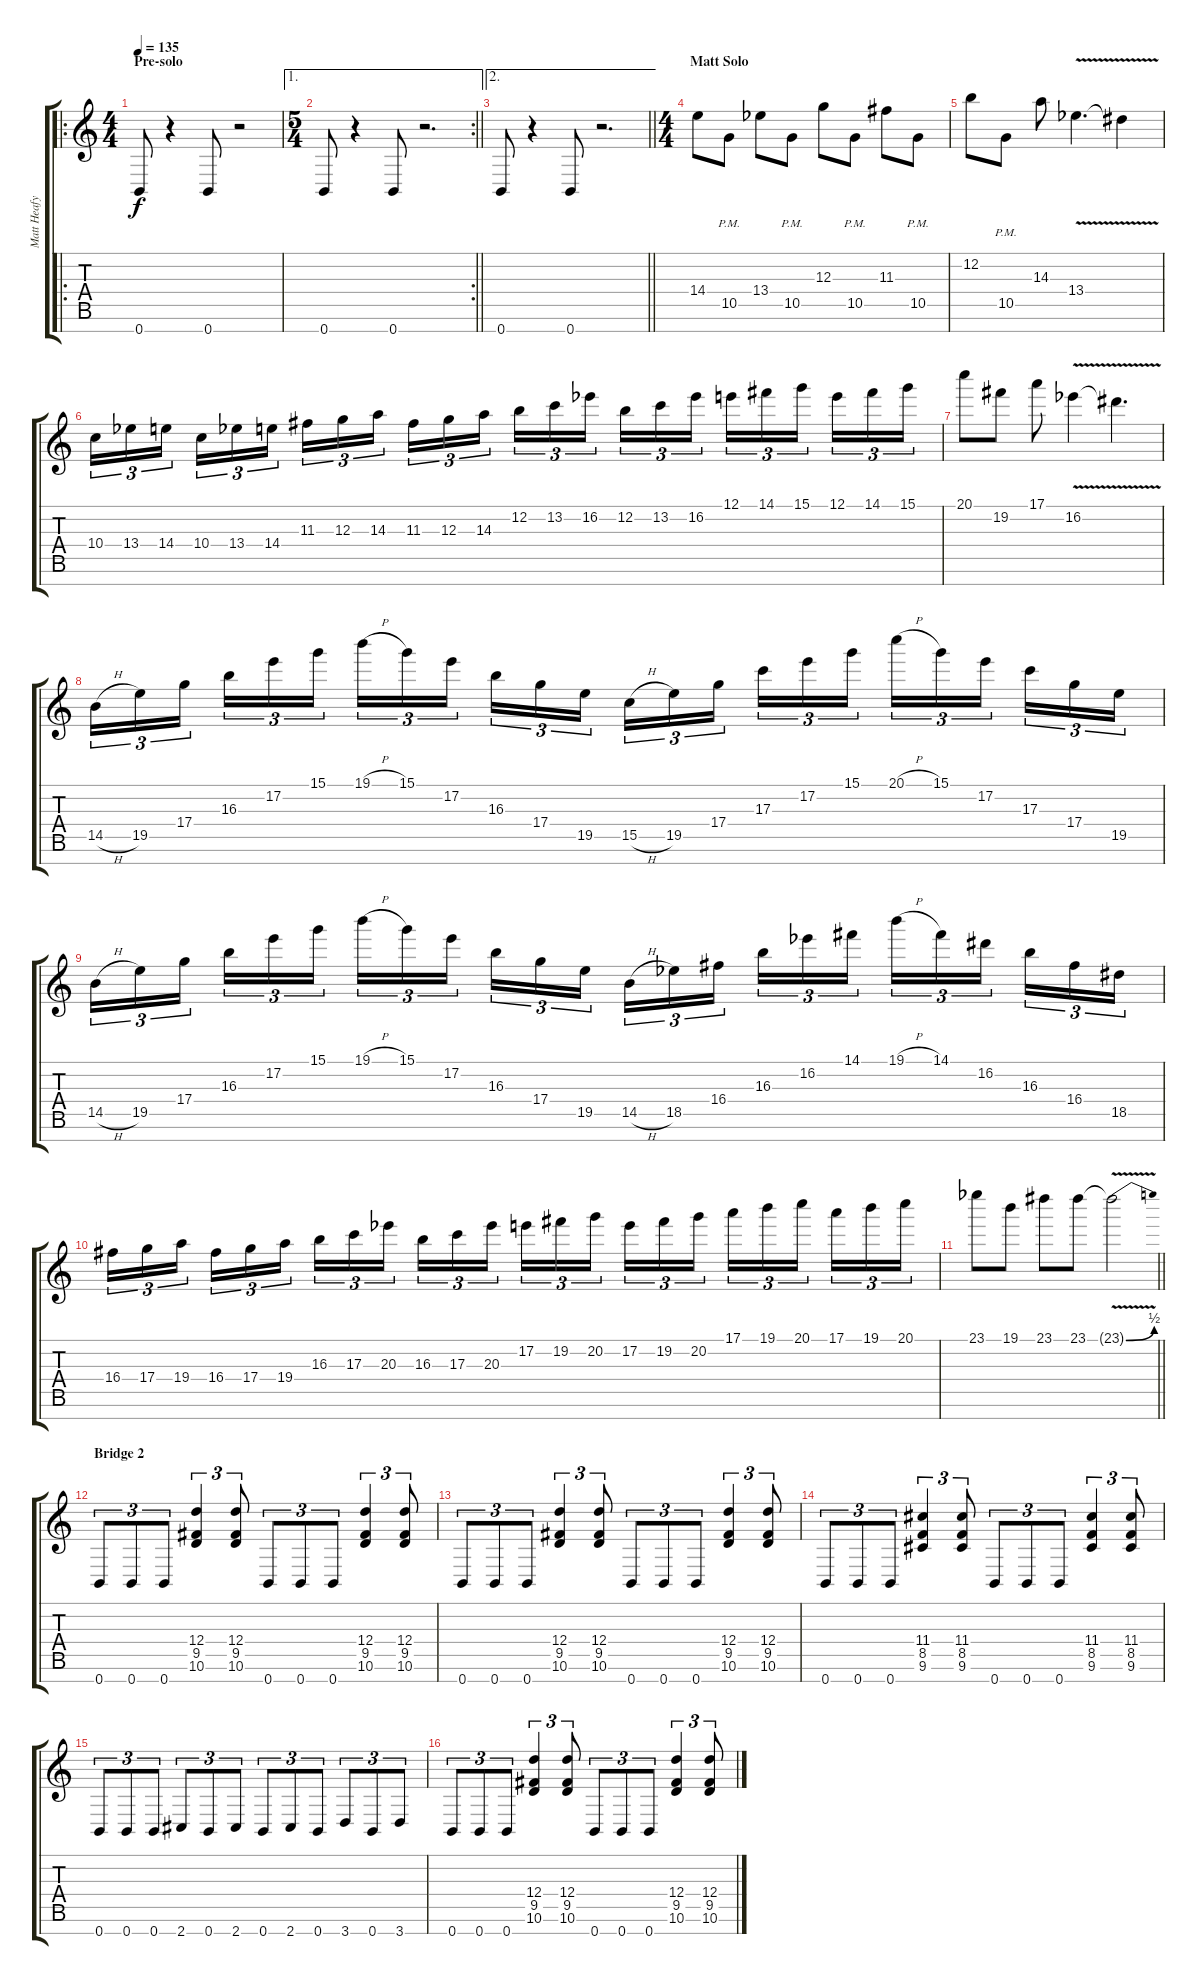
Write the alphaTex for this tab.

\track ("Matt Heafy" "Matt Heafy") {instrument distortionguitar}
\staff {score tabs}
\tuning (E4 B3 G3 D3 A2 E2 B1) {hide}
\ro
\ts (4 4)
\section ("" "Pre-solo")
\tempo 135
\clef g2
\ks c
0.7.8{dy f} r.4 0.7.8 r.2 |
\ae 1
\rc 2
\ts (5 4)
\barLineRight lightlight
0.7.8 r.4 0.7.8 r.2{d} |
\ae 2
\barLineRight lightlight
0.7.8 r.4 0.7.8 r.2{d} |
\ts (4 4)
\section ("" "Matt Solo")
14.4.8 10.5{pm}.8 13.4{acc b}.8 10.5{pm}.8 12.3.8 10.5{pm}.8 11.3.8 10.5{pm}.8 |
12.2.8 10.5{pm}.8 14.3.8 13.4{v acc b}.4{d} 13.4{t}.4 |
10.4.16{tu (3 2)} 13.4{acc b}.16{tu (3 2)} 14.4.16{tu (3 2) beam splitsecondary} 10.4.16{tu (3 2)} 13.4{acc b}.16{tu (3 2)} 14.4.16{tu (3 2)} 11.3.16{tu (3 2)} 12.3.16{tu (3 2)} 14.3.16{tu (3 2) beam splitsecondary} 11.3.16{tu (3 2)} 12.3.16{tu (3 2)} 14.3.16{tu (3 2)} 12.2.16{tu (3 2)} 13.2.16{tu (3 2)} 16.2{acc b}.16{tu (3 2) beam splitsecondary} 12.2.16{tu (3 2)} 13.2.16{tu (3 2)} 16.2{acc b}.16{tu (3 2)} 12.1.16{tu (3 2)} 14.1.16{tu (3 2)} 15.1.16{tu (3 2) beam splitsecondary} 12.1.16{tu (3 2)} 14.1.16{tu (3 2)} 15.1.16{tu (3 2)} |
20.1.8 19.2.8 17.1.8 16.2{v acc b}.4 16.2{t}.4{d} |
14.5{h}.16{tu (3 2)} 19.5.16{tu (3 2)} 17.4.16{tu (3 2) beam splitsecondary} 16.3.16{tu (3 2)} 17.2.16{tu (3 2)} 15.1.16{tu (3 2)} 19.1{h}.16{tu (3 2)} 15.1.16{tu (3 2)} 17.2.16{tu (3 2) beam splitsecondary} 16.3.16{tu (3 2)} 17.4.16{tu (3 2)} 19.5.16{tu (3 2)} 15.5{h}.16{tu (3 2)} 19.5.16{tu (3 2)} 17.4.16{tu (3 2) beam splitsecondary} 17.3.16{tu (3 2)} 17.2.16{tu (3 2)} 15.1.16{tu (3 2)} 20.1{h}.16{tu (3 2)} 15.1.16{tu (3 2)} 17.2.16{tu (3 2) beam splitsecondary} 17.3.16{tu (3 2)} 17.4.16{tu (3 2)} 19.5.16{tu (3 2)} |
14.5{h}.16{tu (3 2)} 19.5.16{tu (3 2)} 17.4.16{tu (3 2) beam splitsecondary} 16.3.16{tu (3 2)} 17.2.16{tu (3 2)} 15.1.16{tu (3 2)} 19.1{h}.16{tu (3 2)} 15.1.16{tu (3 2)} 17.2.16{tu (3 2) beam splitsecondary} 16.3.16{tu (3 2)} 17.4.16{tu (3 2)} 19.5.16{tu (3 2)} 14.5{h}.16{tu (3 2)} 18.5{acc b}.16{tu (3 2)} 16.4.16{tu (3 2) beam splitsecondary} 16.3.16{tu (3 2)} 16.2{acc b}.16{tu (3 2)} 14.1.16{tu (3 2)} 19.1{h}.16{tu (3 2)} 14.1.16{tu (3 2)} 16.2.16{tu (3 2) beam splitsecondary} 16.3.16{tu (3 2)} 16.4.16{tu (3 2)} 18.5.16{tu (3 2)} |
16.4.16{tu (3 2)} 17.4.16{tu (3 2)} 19.4.16{tu (3 2) beam splitsecondary} 16.4.16{tu (3 2)} 17.4.16{tu (3 2)} 19.4.16{tu (3 2)} 16.3.16{tu (3 2)} 17.3.16{tu (3 2)} 20.3{acc b}.16{tu (3 2) beam splitsecondary} 16.3.16{tu (3 2)} 17.3.16{tu (3 2)} 20.3{acc b}.16{tu (3 2)} 17.2.16{tu (3 2)} 19.2.16{tu (3 2)} 20.2.16{tu (3 2) beam splitsecondary} 17.2.16{tu (3 2)} 19.2.16{tu (3 2)} 20.2.16{tu (3 2)} 17.1.16{tu (3 2)} 19.1.16{tu (3 2)} 20.1.16{tu (3 2) beam splitsecondary} 17.1.16{tu (3 2)} 19.1.16{tu (3 2)} 20.1.16{tu (3 2)} |
\barLineRight lightlight
23.1{acc b}.8 19.1.8 23.1.8 23.1.8 23.1{be (bend 0 0 60 2) v t}.2 |
\section ("" "Bridge 2")
0.7.8{tu (3 2)} 0.7.8{tu (3 2)} 0.7.8{tu (3 2)} (12.4 9.5 10.6).4{tu (3 2)} (12.4 9.5 10.6).8{tu (3 2)} 0.7.8{tu (3 2)} 0.7.8{tu (3 2)} 0.7.8{tu (3 2)} (12.4 9.5 10.6).4{tu (3 2)} (12.4 9.5 10.6).8{tu (3 2)} |
0.7.8{tu (3 2)} 0.7.8{tu (3 2)} 0.7.8{tu (3 2)} (12.4 9.5 10.6).4{tu (3 2)} (12.4 9.5 10.6).8{tu (3 2)} 0.7.8{tu (3 2)} 0.7.8{tu (3 2)} 0.7.8{tu (3 2)} (12.4 9.5 10.6).4{tu (3 2)} (12.4 9.5 10.6).8{tu (3 2)} |
0.7.8{tu (3 2)} 0.7.8{tu (3 2)} 0.7.8{tu (3 2)} (11.4 8.5 9.6).4{tu (3 2)} (11.4 8.5 9.6).8{tu (3 2)} 0.7.8{tu (3 2)} 0.7.8{tu (3 2)} 0.7.8{tu (3 2)} (11.4 8.5 9.6).4{tu (3 2)} (11.4 8.5 9.6).8{tu (3 2)} |
0.7.8{tu (3 2)} 0.7.8{tu (3 2)} 0.7.8{tu (3 2)} 2.7.8{tu (3 2)} 0.7.8{tu (3 2)} 2.7.8{tu (3 2)} 0.7.8{tu (3 2)} 2.7.8{tu (3 2)} 0.7.8{tu (3 2)} 3.7.8{tu (3 2)} 0.7.8{tu (3 2)} 3.7.8{tu (3 2)} |
0.7.8{tu (3 2)} 0.7.8{tu (3 2)} 0.7.8{tu (3 2)} (12.4 9.5 10.6).4{tu (3 2)} (12.4 9.5 10.6).8{tu (3 2)} 0.7.8{tu (3 2)} 0.7.8{tu (3 2)} 0.7.8{tu (3 2)} (12.4 9.5 10.6).4{tu (3 2)} (12.4 9.5 10.6).8{tu (3 2)}
